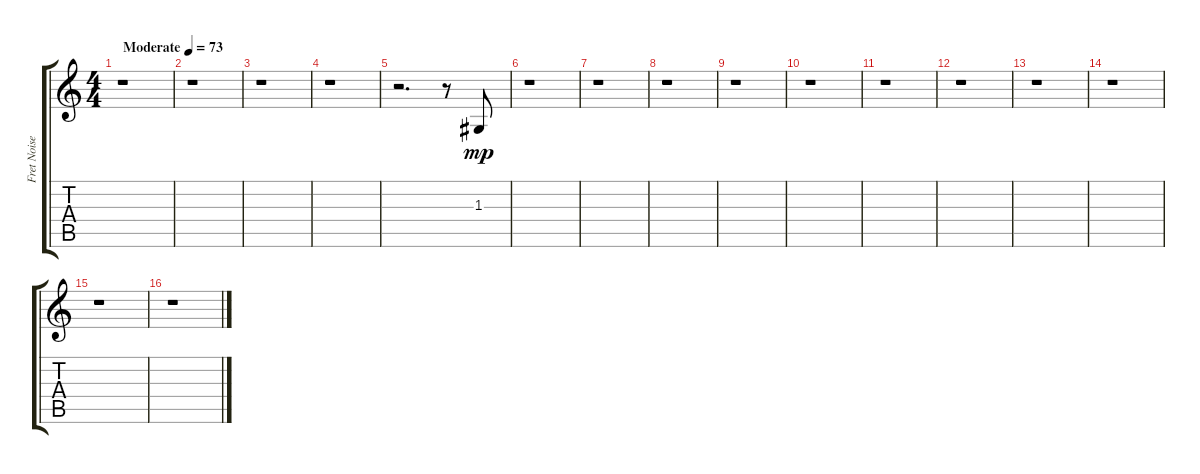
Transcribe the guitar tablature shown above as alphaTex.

\track ("Fret Noise" "Fret Noise") {instrument guitarfretnoise}
\staff {score tabs}
\tuning (E4 B3 G3 D3 A2 E2) {hide}
\ts (4 4)
\tempo (73 "Moderate")
\clef g2
\ks c
r.1{dy mp instrument guitarfretnoise} |
r.1 |
r.1 |
r.1 |
r.2{d} r.8 1.3.8 |
r.1 |
r.1 |
r.1 |
r.1 |
r.1 |
r.1 |
r.1 |
r.1 |
r.1 |
r.1 |
r.1
